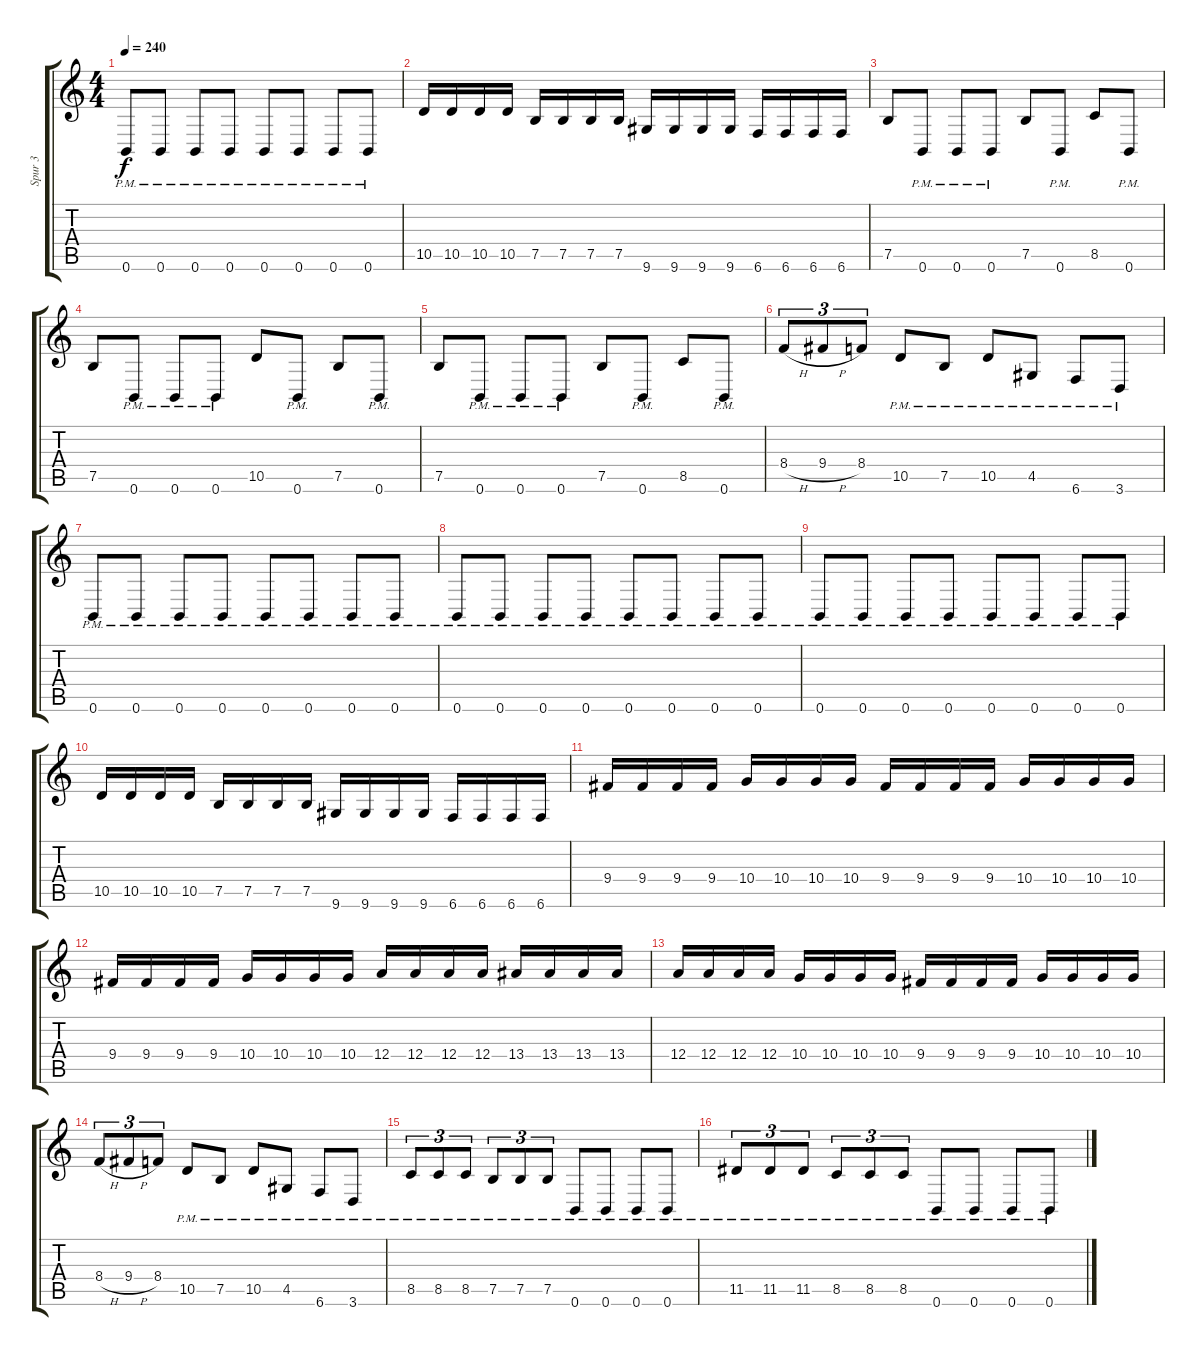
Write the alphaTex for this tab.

\track ("Spur 3" "Spur 3") {instrument distortionguitar}
\staff {score tabs}
\tuning (B3 Gb3 D3 A2 E2 B1) {hide}
\ts (4 4)
\tempo 240
\clef g2
\ks c
0.6{pm}.8{dy f} 0.6{pm}.8 0.6{pm}.8 0.6{pm}.8 0.6{pm}.8 0.6{pm}.8 0.6{pm}.8 0.6{pm}.8 |
10.5.16 10.5.16 10.5.16 10.5.16 7.5.16 7.5.16 7.5.16 7.5.16 9.6.16 9.6.16 9.6.16 9.6.16 6.6.16 6.6.16 6.6.16 6.6.16 |
7.5.8 0.6{pm}.8 0.6{pm}.8 0.6{pm}.8 7.5.8 0.6{pm}.8 8.5.8 0.6{pm}.8 |
7.5.8 0.6{pm}.8 0.6{pm}.8 0.6{pm}.8 10.5.8 0.6{pm}.8 7.5.8 0.6{pm}.8 |
7.5.8 0.6{pm}.8 0.6{pm}.8 0.6{pm}.8 7.5.8 0.6{pm}.8 8.5.8 0.6{pm}.8 |
8.4{h}.8{tu (3 2)} 9.4{h}.8{tu (3 2)} 8.4.8{tu (3 2)} 10.5{pm}.8 7.5{pm}.8 10.5{pm}.8 4.5{pm}.8 6.6{pm}.8 3.6{pm}.8 |
0.6{pm}.8 0.6{pm}.8 0.6{pm}.8 0.6{pm}.8 0.6{pm}.8 0.6{pm}.8 0.6{pm}.8 0.6{pm}.8 |
0.6{pm}.8 0.6{pm}.8 0.6{pm}.8 0.6{pm}.8 0.6{pm}.8 0.6{pm}.8 0.6{pm}.8 0.6{pm}.8 |
0.6{pm}.8 0.6{pm}.8 0.6{pm}.8 0.6{pm}.8 0.6{pm}.8 0.6{pm}.8 0.6{pm}.8 0.6{pm}.8 |
10.5.16 10.5.16 10.5.16 10.5.16 7.5.16 7.5.16 7.5.16 7.5.16 9.6.16 9.6.16 9.6.16 9.6.16 6.6.16 6.6.16 6.6.16 6.6.16 |
9.4.16 9.4.16 9.4.16 9.4.16 10.4.16 10.4.16 10.4.16 10.4.16 9.4.16 9.4.16 9.4.16 9.4.16 10.4.16 10.4.16 10.4.16 10.4.16 |
9.4.16 9.4.16 9.4.16 9.4.16 10.4.16 10.4.16 10.4.16 10.4.16 12.4.16 12.4.16 12.4.16 12.4.16 13.4.16 13.4.16 13.4.16 13.4.16 |
12.4.16 12.4.16 12.4.16 12.4.16 10.4.16 10.4.16 10.4.16 10.4.16 9.4.16 9.4.16 9.4.16 9.4.16 10.4.16 10.4.16 10.4.16 10.4.16 |
8.4{h}.8{tu (3 2)} 9.4{h}.8{tu (3 2)} 8.4.8{tu (3 2)} 10.5{pm}.8 7.5{pm}.8 10.5{pm}.8 4.5{pm}.8 6.6{pm}.8 3.6{pm}.8 |
8.5{pm}.8{tu (3 2)} 8.5{pm}.8{tu (3 2)} 8.5{pm}.8{tu (3 2)} 7.5{pm}.8{tu (3 2)} 7.5{pm}.8{tu (3 2)} 7.5{pm}.8{tu (3 2)} 0.6{pm}.8 0.6{pm}.8 0.6{pm}.8 0.6{pm}.8 |
11.5{pm}.8{tu (3 2)} 11.5{pm}.8{tu (3 2)} 11.5{pm}.8{tu (3 2)} 8.5{pm}.8{tu (3 2)} 8.5{pm}.8{tu (3 2)} 8.5{pm}.8{tu (3 2)} 0.6{pm}.8 0.6{pm}.8 0.6{pm}.8 0.6{pm}.8
